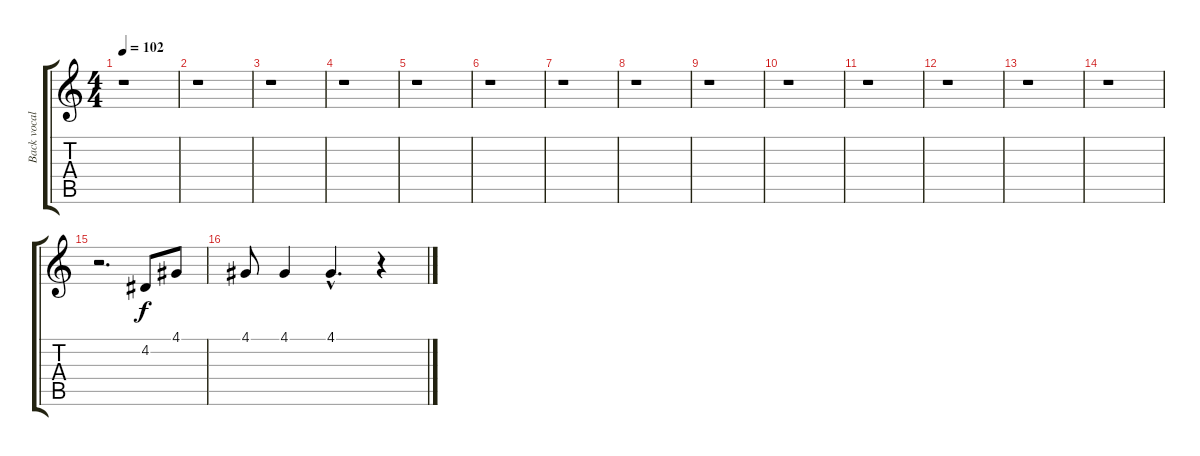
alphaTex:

\track ("Back vocals 2" "Back vocal") {instrument violin}
\staff {score tabs}
\tuning (E4 B3 G3 D3 A2 E2) {hide}
\ts (4 4)
\tempo 102
\clef g2
\ks c
r.1{dy f} |
r.1 |
r.1 |
r.1 |
r.1 |
r.1 |
r.1 |
r.1 |
r.1 |
r.1 |
r.1 |
r.1 |
r.1 |
r.1 |
r.2{d} 4.2.8 4.1.8 |
4.1.8 4.1.4 4.1{hac}.4{d} r.4
